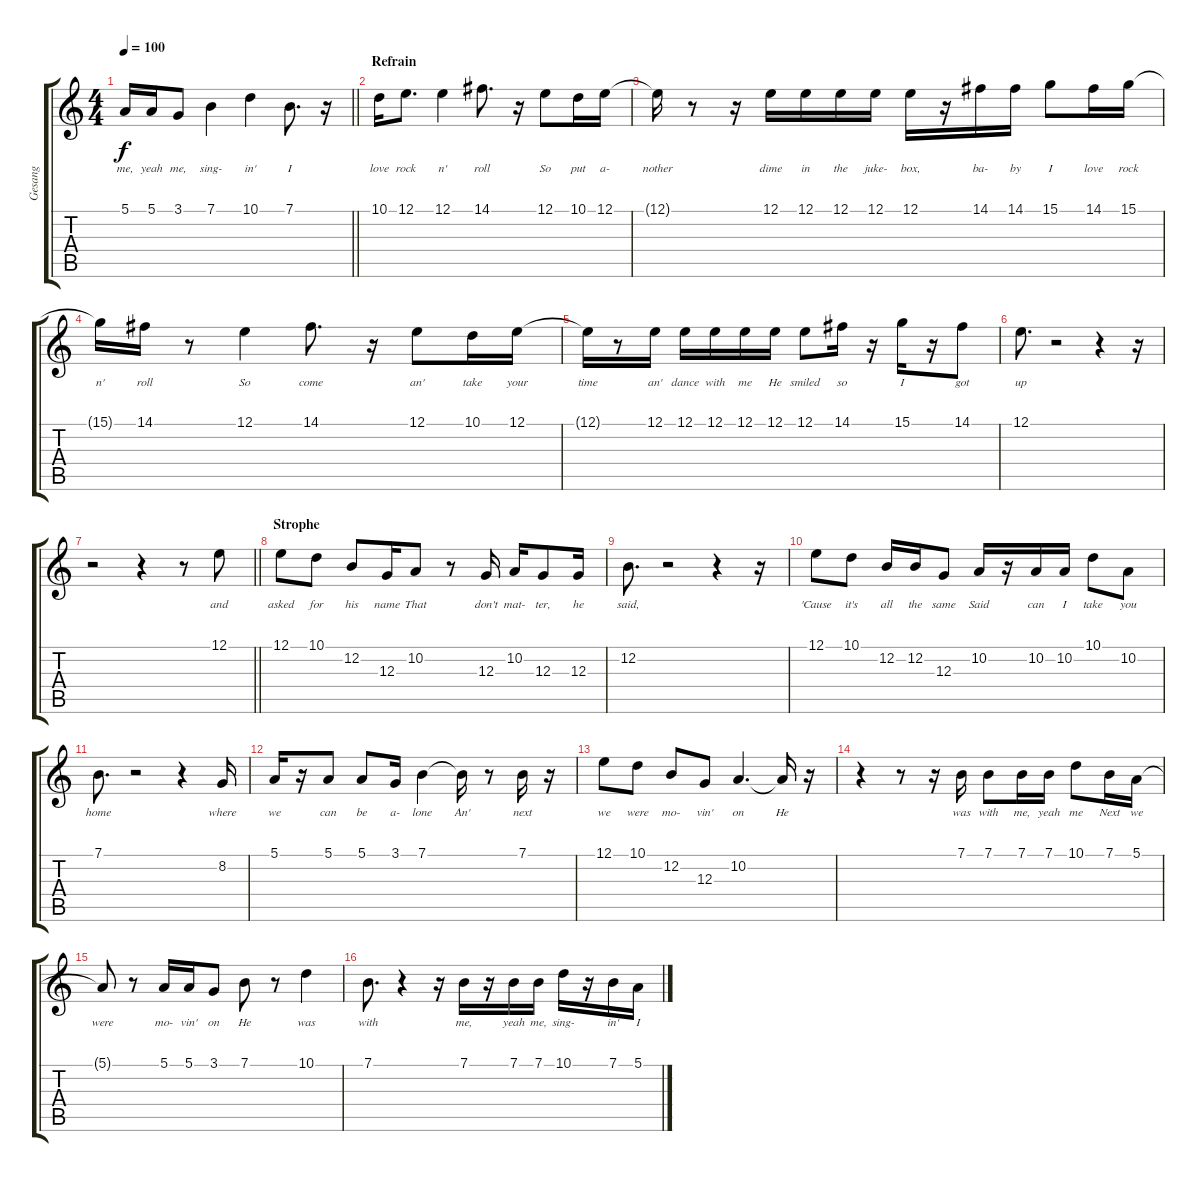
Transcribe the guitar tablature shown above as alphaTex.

\track ("Gesang" "Gesang") {instrument sopranosax}
\staff {score tabs}
\tuning (E4 B3 G3 D3 A2 E2) {hide}
\ts (4 4)
\tempo 100
\clef g2
\barLineRight lightlight
\ks c
5.1.16{lyrics (0 "me,") lyrics (1 "") lyrics (2 "") lyrics (3 "") lyrics (4 "") dy f} 5.1.16{lyrics (0 "yeah") lyrics (1 "") lyrics (2 "") lyrics (3 "") lyrics (4 "")} 3.1.8{lyrics (0 "me,") lyrics (1 "") lyrics (2 "") lyrics (3 "") lyrics (4 "")} 7.1.4{lyrics (0 "sing-") lyrics (1 "") lyrics (2 "") lyrics (3 "") lyrics (4 "")} 10.1.4{lyrics (0 "in'") lyrics (1 "") lyrics (2 "") lyrics (3 "") lyrics (4 "")} 7.1.8{d lyrics (0 "I") lyrics (1 "") lyrics (2 "") lyrics (3 "") lyrics (4 "")} r.16 |
\section ("" "Refrain")
10.1.16{lyrics (0 "love") lyrics (1 "") lyrics (2 "") lyrics (3 "") lyrics (4 "")} 12.1.8{d lyrics (0 "rock") lyrics (1 "") lyrics (2 "") lyrics (3 "") lyrics (4 "")} 12.1.4{lyrics (0 "n'") lyrics (1 "") lyrics (2 "") lyrics (3 "") lyrics (4 "")} 14.1.8{d lyrics (0 "roll") lyrics (1 "") lyrics (2 "") lyrics (3 "") lyrics (4 "")} r.16 12.1.8{lyrics (0 "So") lyrics (1 "") lyrics (2 "") lyrics (3 "") lyrics (4 "")} 10.1.16{lyrics (0 "put") lyrics (1 "") lyrics (2 "") lyrics (3 "") lyrics (4 "")} 12.1.16{lyrics (0 "a-") lyrics (1 "") lyrics (2 "") lyrics (3 "") lyrics (4 "")} |
12.1{t}.16{lyrics (0 "nother") lyrics (1 "") lyrics (2 "") lyrics (3 "") lyrics (4 "")} r.8 r.16 12.1.16{lyrics (0 "dime") lyrics (1 "") lyrics (2 "") lyrics (3 "") lyrics (4 "")} 12.1.16{lyrics (0 "in") lyrics (1 "") lyrics (2 "") lyrics (3 "") lyrics (4 "")} 12.1.16{lyrics (0 "the") lyrics (1 "") lyrics (2 "") lyrics (3 "") lyrics (4 "")} 12.1.16{lyrics (0 "juke-") lyrics (1 "") lyrics (2 "") lyrics (3 "") lyrics (4 "")} 12.1.16{lyrics (0 "box,") lyrics (1 "") lyrics (2 "") lyrics (3 "") lyrics (4 "")} r.16 14.1.16{lyrics (0 "ba-") lyrics (1 "") lyrics (2 "") lyrics (3 "") lyrics (4 "")} 14.1.16{lyrics (0 "by") lyrics (1 "") lyrics (2 "") lyrics (3 "") lyrics (4 "")} 15.1.8{lyrics (0 "I") lyrics (1 "") lyrics (2 "") lyrics (3 "") lyrics (4 "")} 14.1.16{lyrics (0 "love") lyrics (1 "") lyrics (2 "") lyrics (3 "") lyrics (4 "")} 15.1.16{lyrics (0 "rock") lyrics (1 "") lyrics (2 "") lyrics (3 "") lyrics (4 "")} |
15.1{t}.16{lyrics (0 "n'") lyrics (1 "") lyrics (2 "") lyrics (3 "") lyrics (4 "")} 14.1.16{lyrics (0 "roll") lyrics (1 "") lyrics (2 "") lyrics (3 "") lyrics (4 "")} r.8 12.1.4{lyrics (0 "So") lyrics (1 "") lyrics (2 "") lyrics (3 "") lyrics (4 "")} 14.1.8{d lyrics (0 "come") lyrics (1 "") lyrics (2 "") lyrics (3 "") lyrics (4 "")} r.16 12.1.8{lyrics (0 "an'") lyrics (1 "") lyrics (2 "") lyrics (3 "") lyrics (4 "")} 10.1.16{lyrics (0 "take") lyrics (1 "") lyrics (2 "") lyrics (3 "") lyrics (4 "")} 12.1.16{lyrics (0 "your") lyrics (1 "") lyrics (2 "") lyrics (3 "") lyrics (4 "")} |
12.1{t}.16{lyrics (0 "time") lyrics (1 "") lyrics (2 "") lyrics (3 "") lyrics (4 "")} r.8 12.1.16{lyrics (0 "an'") lyrics (1 "") lyrics (2 "") lyrics (3 "") lyrics (4 "")} 12.1.16{lyrics (0 "dance") lyrics (1 "") lyrics (2 "") lyrics (3 "") lyrics (4 "")} 12.1.16{lyrics (0 "with") lyrics (1 "") lyrics (2 "") lyrics (3 "") lyrics (4 "")} 12.1.16{lyrics (0 "me") lyrics (1 "") lyrics (2 "") lyrics (3 "") lyrics (4 "")} 12.1.16{lyrics (0 "He") lyrics (1 "") lyrics (2 "") lyrics (3 "") lyrics (4 "")} 12.1.8{lyrics (0 "smiled") lyrics (1 "") lyrics (2 "") lyrics (3 "") lyrics (4 "")} 14.1.16{lyrics (0 "so") lyrics (1 "") lyrics (2 "") lyrics (3 "") lyrics (4 "")} r.16 15.1.16{lyrics (0 "I") lyrics (1 "") lyrics (2 "") lyrics (3 "") lyrics (4 "")} r.16 14.1.8{lyrics (0 "got") lyrics (1 "") lyrics (2 "") lyrics (3 "") lyrics (4 "")} |
12.1.8{d lyrics (0 "up") lyrics (1 "") lyrics (2 "") lyrics (3 "") lyrics (4 "")} r.2 r.4 r.16 |
\barLineRight lightlight
r.2 r.4 r.8 12.1.8{lyrics (0 "and") lyrics (1 "") lyrics (2 "") lyrics (3 "") lyrics (4 "")} |
\section ("" "Strophe")
12.1.8{lyrics (0 "asked") lyrics (1 "") lyrics (2 "") lyrics (3 "") lyrics (4 "")} 10.1.8{lyrics (0 "for") lyrics (1 "") lyrics (2 "") lyrics (3 "") lyrics (4 "")} 12.2.8{lyrics (0 "his") lyrics (1 "") lyrics (2 "") lyrics (3 "") lyrics (4 "")} 12.3.16{lyrics (0 "name") lyrics (1 "") lyrics (2 "") lyrics (3 "") lyrics (4 "")} 10.2.8{lyrics (0 "That") lyrics (1 "") lyrics (2 "") lyrics (3 "") lyrics (4 "")} r.8 12.3.16{lyrics (0 "don't") lyrics (1 "") lyrics (2 "") lyrics (3 "") lyrics (4 "")} 10.2.16{lyrics (0 "mat-") lyrics (1 "") lyrics (2 "") lyrics (3 "") lyrics (4 "")} 12.3.8{lyrics (0 "ter,") lyrics (1 "") lyrics (2 "") lyrics (3 "") lyrics (4 "")} 12.3.16{lyrics (0 "he") lyrics (1 "") lyrics (2 "") lyrics (3 "") lyrics (4 "")} |
12.2.8{d lyrics (0 "said,") lyrics (1 "") lyrics (2 "") lyrics (3 "") lyrics (4 "")} r.2 r.4 r.16 |
12.1.8{lyrics (0 "'Cause") lyrics (1 "") lyrics (2 "") lyrics (3 "") lyrics (4 "")} 10.1.8{lyrics (0 "it's") lyrics (1 "") lyrics (2 "") lyrics (3 "") lyrics (4 "")} 12.2.16{lyrics (0 "all") lyrics (1 "") lyrics (2 "") lyrics (3 "") lyrics (4 "")} 12.2.16{lyrics (0 "the") lyrics (1 "") lyrics (2 "") lyrics (3 "") lyrics (4 "")} 12.3.8{lyrics (0 "same") lyrics (1 "") lyrics (2 "") lyrics (3 "") lyrics (4 "")} 10.2.16{lyrics (0 "Said") lyrics (1 "") lyrics (2 "") lyrics (3 "") lyrics (4 "")} r.16 10.2.16{lyrics (0 "can") lyrics (1 "") lyrics (2 "") lyrics (3 "") lyrics (4 "")} 10.2.16{lyrics (0 "I") lyrics (1 "") lyrics (2 "") lyrics (3 "") lyrics (4 "")} 10.1.8{lyrics (0 "take") lyrics (1 "") lyrics (2 "") lyrics (3 "") lyrics (4 "")} 10.2.8{lyrics (0 "you") lyrics (1 "") lyrics (2 "") lyrics (3 "") lyrics (4 "")} |
7.1.8{d lyrics (0 "home") lyrics (1 "") lyrics (2 "") lyrics (3 "") lyrics (4 "")} r.2 r.4 8.2.16{lyrics (0 "where") lyrics (1 "") lyrics (2 "") lyrics (3 "") lyrics (4 "")} |
5.1.16{lyrics (0 "we") lyrics (1 "") lyrics (2 "") lyrics (3 "") lyrics (4 "")} r.16 5.1.8{lyrics (0 "can") lyrics (1 "") lyrics (2 "") lyrics (3 "") lyrics (4 "")} 5.1.8{lyrics (0 "be") lyrics (1 "") lyrics (2 "") lyrics (3 "") lyrics (4 "")} 3.1.16{lyrics (0 "a-") lyrics (1 "") lyrics (2 "") lyrics (3 "") lyrics (4 "")} 7.1.4{lyrics (0 "lone") lyrics (1 "") lyrics (2 "") lyrics (3 "") lyrics (4 "")} 7.1{t}.16{lyrics (0 "An'") lyrics (1 "") lyrics (2 "") lyrics (3 "") lyrics (4 "")} r.8 7.1.16{lyrics (0 "next") lyrics (1 "") lyrics (2 "") lyrics (3 "") lyrics (4 "")} r.16 |
12.1.8{lyrics (0 "we") lyrics (1 "") lyrics (2 "") lyrics (3 "") lyrics (4 "")} 10.1.8{lyrics (0 "were") lyrics (1 "") lyrics (2 "") lyrics (3 "") lyrics (4 "")} 12.2.8{lyrics (0 "mo-") lyrics (1 "") lyrics (2 "") lyrics (3 "") lyrics (4 "")} 12.3.8{lyrics (0 "vin'") lyrics (1 "") lyrics (2 "") lyrics (3 "") lyrics (4 "")} 10.2.4{d lyrics (0 "on") lyrics (1 "") lyrics (2 "") lyrics (3 "") lyrics (4 "")} 10.2{t}.16{lyrics (0 "He") lyrics (1 "") lyrics (2 "") lyrics (3 "") lyrics (4 "")} r.16 |
r.4 r.8 r.16 7.1.16{lyrics (0 "was") lyrics (1 "") lyrics (2 "") lyrics (3 "") lyrics (4 "")} 7.1.8{lyrics (0 "with") lyrics (1 "") lyrics (2 "") lyrics (3 "") lyrics (4 "")} 7.1.16{lyrics (0 "me,") lyrics (1 "") lyrics (2 "") lyrics (3 "") lyrics (4 "")} 7.1.16{lyrics (0 "yeah") lyrics (1 "") lyrics (2 "") lyrics (3 "") lyrics (4 "")} 10.1.8{lyrics (0 "me") lyrics (1 "") lyrics (2 "") lyrics (3 "") lyrics (4 "")} 7.1.16{lyrics (0 "Next") lyrics (1 "") lyrics (2 "") lyrics (3 "") lyrics (4 "")} 5.1.16{lyrics (0 "we") lyrics (1 "") lyrics (2 "") lyrics (3 "") lyrics (4 "")} |
5.1{t}.8{lyrics (0 "were") lyrics (1 "") lyrics (2 "") lyrics (3 "") lyrics (4 "")} r.8 5.1.16{lyrics (0 "mo-") lyrics (1 "") lyrics (2 "") lyrics (3 "") lyrics (4 "")} 5.1.16{lyrics (0 "vin'") lyrics (1 "") lyrics (2 "") lyrics (3 "") lyrics (4 "")} 3.1.8{lyrics (0 "on") lyrics (1 "") lyrics (2 "") lyrics (3 "") lyrics (4 "")} 7.1.8{lyrics (0 "He") lyrics (1 "") lyrics (2 "") lyrics (3 "") lyrics (4 "")} r.8 10.1.4{lyrics (0 "was") lyrics (1 "") lyrics (2 "") lyrics (3 "") lyrics (4 "")} |
7.1.8{d lyrics (0 "with") lyrics (1 "") lyrics (2 "") lyrics (3 "") lyrics (4 "")} r.4 r.16 7.1.16{lyrics (0 "me,") lyrics (1 "") lyrics (2 "") lyrics (3 "") lyrics (4 "")} r.16 7.1.16{lyrics (0 "yeah") lyrics (1 "") lyrics (2 "") lyrics (3 "") lyrics (4 "")} 7.1.16{lyrics (0 "me,") lyrics (1 "") lyrics (2 "") lyrics (3 "") lyrics (4 "")} 10.1.16{lyrics (0 "sing-") lyrics (1 "") lyrics (2 "") lyrics (3 "") lyrics (4 "")} r.16 7.1.16{lyrics (0 "in'") lyrics (1 "") lyrics (2 "") lyrics (3 "") lyrics (4 "")} 5.1.16{lyrics (0 "I") lyrics (1 "") lyrics (2 "") lyrics (3 "") lyrics (4 "")}
